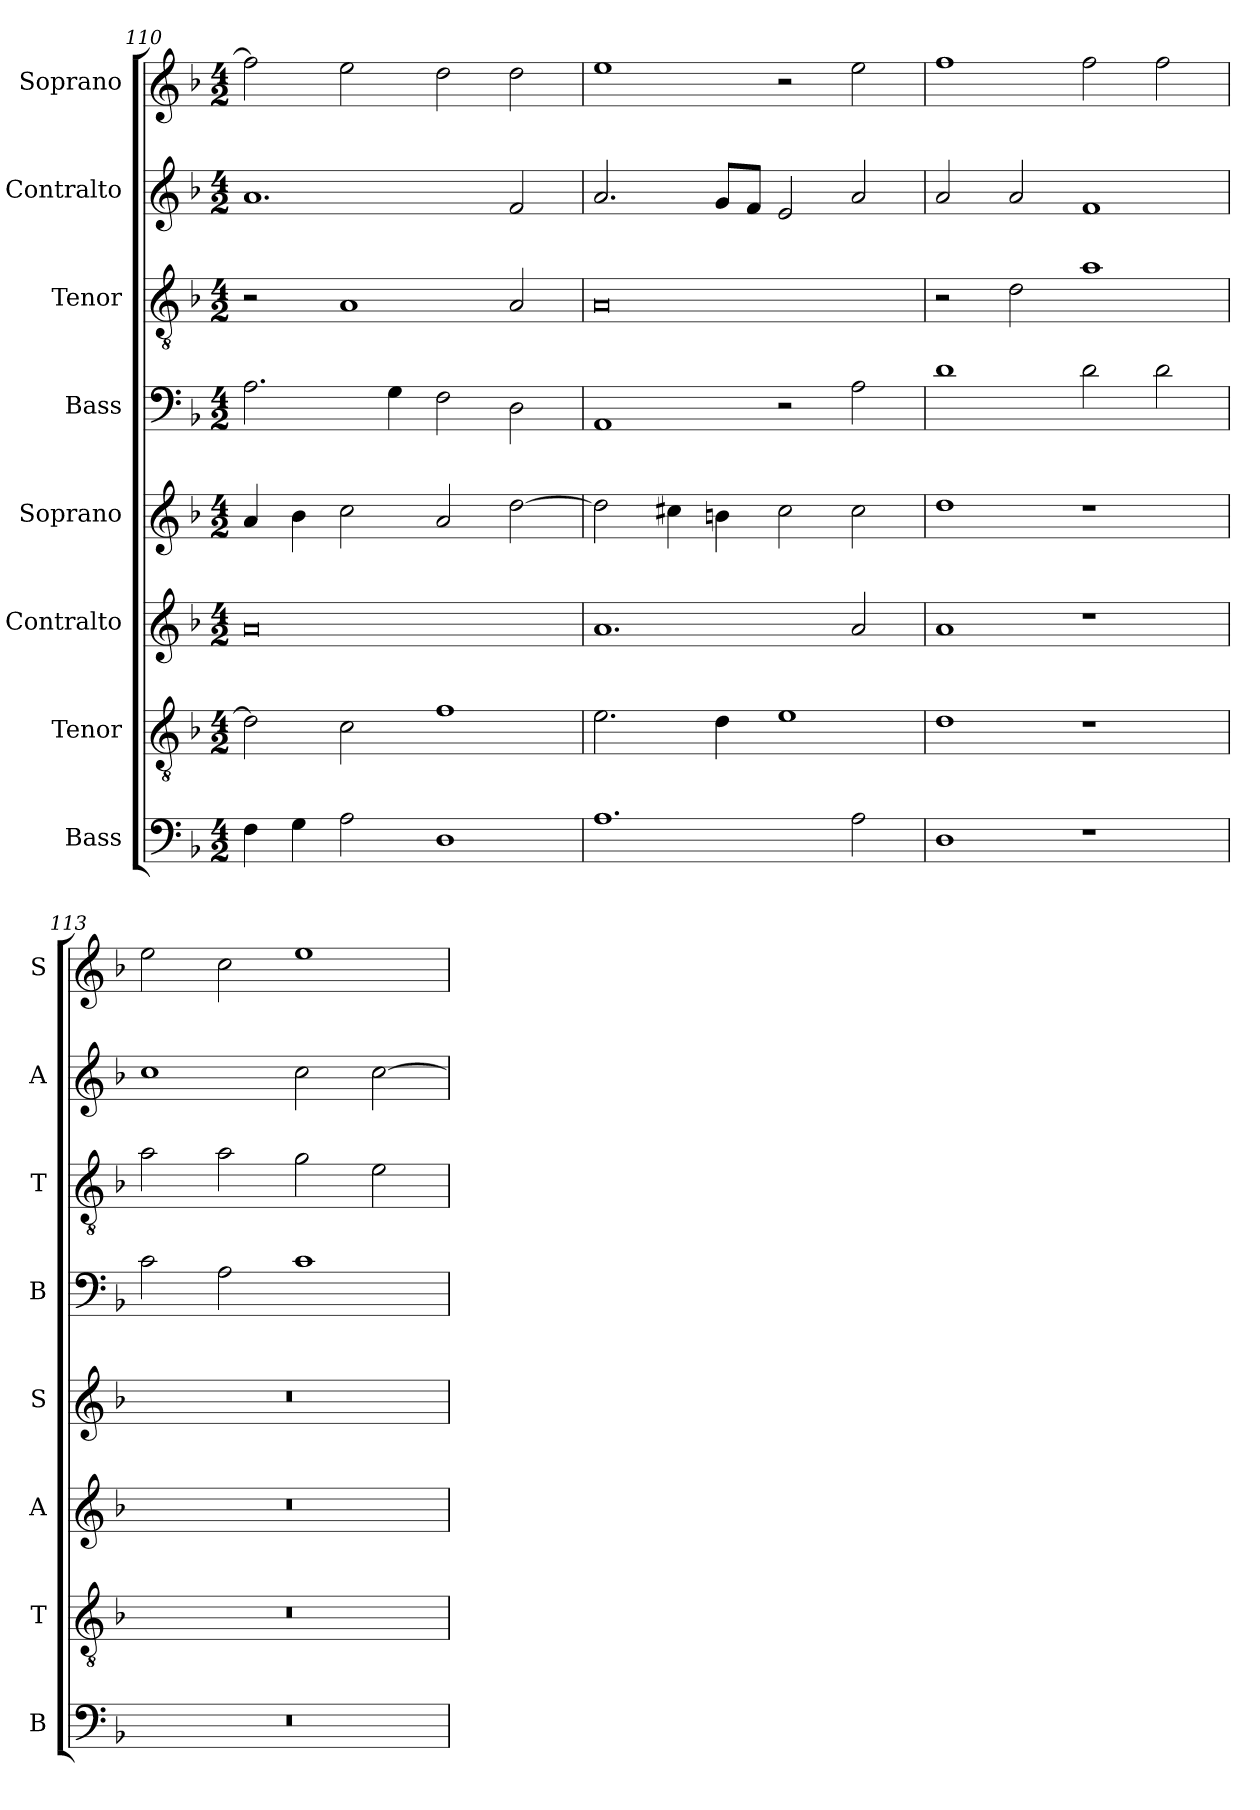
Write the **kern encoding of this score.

**kern	**kern	**kern	**kern	**kern	**kern	**kern	**kern
*part8	*part7	*part6	*part5	*part4	*part3	*part2	*part1
*staff8	*staff7	*staff6	*staff5	*staff4	*staff3	*staff2	*staff1
*I"Bass	*I"Tenor	*I"Contralto	*I"Soprano	*I"Bass	*I"Tenor	*I"Contralto	*I"Soprano
*I'B	*I'T	*I'A	*I'S	*I'B	*I'T	*I'A	*I'S
*clefF4	*clefGv2	*clefG2	*clefG2	*clefF4	*clefGv2	*clefG2	*clefG2
*k[b-]	*k[b-]	*k[b-]	*k[b-]	*k[b-]	*k[b-]	*k[b-]	*k[b-]
*G:dor	*G:dor	*G:dor	*G:dor	*G:dor	*G:dor	*G:dor	*G:dor
*M4/2	*M4/2	*M4/2	*M4/2	*M4/2	*M4/2	*M4/2	*M4/2
=110	=110	=110	=110	=110	=110	=110	=110
4F	2d]	0a	4a	2.A	2r	1.a	2ff]
4G	.	.	4b-	.	.	.	.
2A	2c	.	2cc	.	1A	.	2ee
.	.	.	.	4G	.	.	.
1D	1f	.	2a	2F	.	.	2dd
.	.	.	[2dd	2D	2A	2f	2dd
=111	=111	=111	=111	=111	=111	=111	=111
1.A	2.e	1.a	2dd]	1AA	0A	2.a	1ee
.	.	.	4cc#X	.	.	.	.
.	4d	.	4bn	.	.	8g/L	.
.	.	.	.	.	.	8f/J	.
.	1e	.	2cc#	2r	.	2e	2r
2A	.	2a	2cc#	2A	.	2a	2ee
=112	=112	=112	=112	=112	=112	=112	=112
1D	1d	1a	1dd	1d	2r	2a	1ff
.	.	.	.	.	2d	2a	.
1r	1r	1r	1r	2d	1a	1f	2ff
.	.	.	.	2d	.	.	2ff
=113	=113	=113	=113	=113	=113	=113	=113
0r	0r	0r	0r	2c	2a	1cc	2ee
.	.	.	.	2A	2a	.	2cc
.	.	.	.	1c	2g	2cc	1ee
.	.	.	.	.	2e	[2cc	.
=	=	=	=	=	=	=	=
*-	*-	*-	*-	*-	*-	*-	*-
